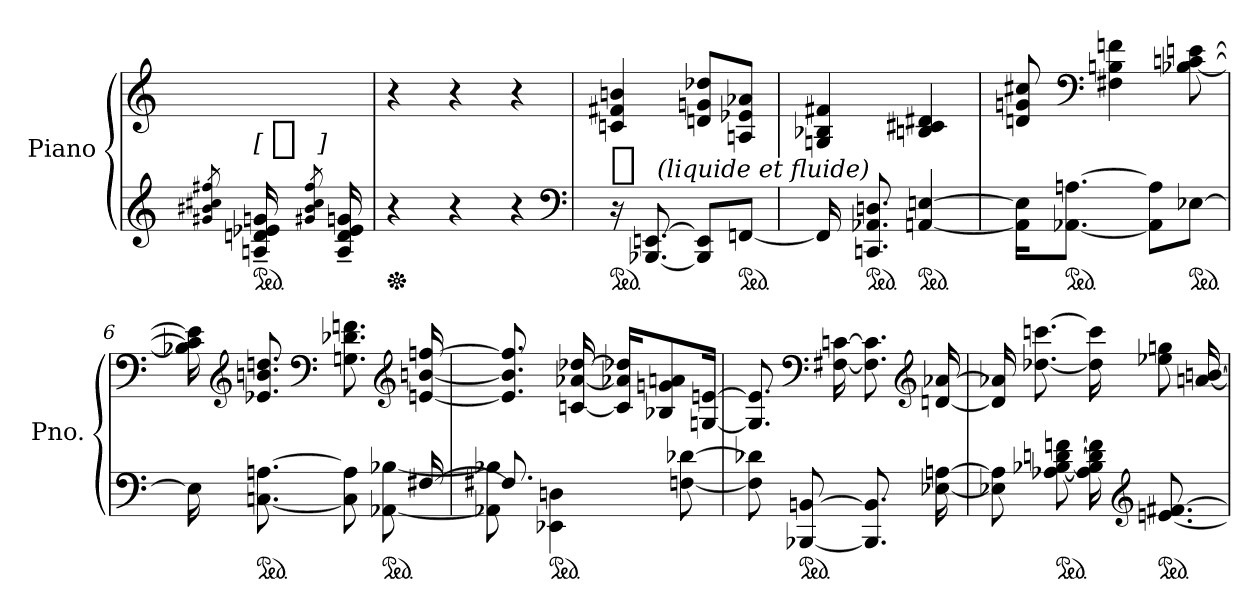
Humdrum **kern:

**kern	**kern	**dynam
*part1	*part1	*part1
*staff2	*staff1	*staff1/2
*I"Piano	*	*
*I'Pno.	*	*
*clefG2	*clefG2	*
*k[]	*k[]	*
=1	=1	=1
8qg#X/ 8qb#X/ 8qcc#X/ 8qff#X/	.	.
!	!	!LO:DY:t=[ %s ]
*ped	*	*
16An~> 16dn~> 16e-X~> 16gn~>	8ryy	fff
8qg#X/ 8qb#/ 8qcc#/ 8qff#/	.	.
16A~> 16d~> 16e-~> 16gn~>	.	.
=2	=2	=2
*Xped	*	*
4r	4r	.
4r	4r	.
4r	4r	.
*clefF4	*	*
=3	=3	=3
!	!LO:TX:a:i:t=(l'eau reflète les saules et les peupliers)	!
!LO:TX:b:i:t=(sourdine)	!	!
!	!	!LO:DY:t=%s (liquide et fluide)
*ped	*	*
*	*MM76	*
16r	4cn 4f#X 4bn	pp
[8.BBB-X [8.EEn	.	.
8BBB-] 8EE]L	8dn 8gn 8dd-XL	.
*ped	*	*
[8FFnJ	8An 8e-X 8a-XJ	.
=4	=4	=4
16FFn]	4Gn 4B-X 4f#X	.
*ped	*	*
8.CCn 8.AA-X 8.Dn	.	.
*ped	*	*
[4AAn [4En	4Bn 4c#X 4d#X	.
=5	=5	=5
16AA] 16E]KL	8dn 8gn 8cc#X	.
*	*clefF4	*
*ped	*	*
[8.AA-X [8.AnJ	.	.
.	4F#X 4Bn 4fn	.
8AA-] 8A]L	.	.
*ped	*	*
[8E-XJ	[8B-X [8cn [8en	.
=6	=6	=6
*^	*	*
16E-]	4ryy	16B-X] 16cn] 16en]	.
*	*	*clefG2	*
*ped	*	*	*
[8.Cn [8.An	.	8.e-X 8.bn 8.ddn	.
*	*	*clefF4	*
8C] 8A]	8ryy	8.Gn 8.d-X 8.fn	.
*ped	*	*	*
16ryy	[8AA-X [8B-X	.	.
*	*	*clefG2	*
[16F#X	.	[16en/ [16bn/ [16ffn/	.
=7	=7	=7	=7
8.F#X]	8AA-X] 8B-X]	8.en]/ 8.bn]/ 8.ffn]/	.
*ped	*	*	*
.	4EE-X 4Dn	.	.
16ryy	.	[16cn [16a-X [16dd-X	.
4ryy	.	16c] 16a-X] 16dd-X]KL	.
.	.	8B-X 8gn 8an	.
.	[8Fn [8d-X	.	.
.	.	[16Gn [16enJk	.
*v	*v	*	*
=8	=8	=8
8F] 8d-X]	8.Gn] 8.en]	.
*ped	*	*
[8BBB-X [8BBn	.	.
*	*clefF4	*
.	[16F#X [16cn	.
8.BBB-] 8.BB]	8.F#] 8.c]	.
*	*clefG2	*
[16E-X [16An	[16dn [16a-X	.
=9	=9	=9
8E-X] 8An]	16dn] 16a-X]	.
.	[8.dd-X [8.cccn	.
*ped	*	*
[8A-X [8B-X [8dn [8fn	.	.
16A-] 16B-] 16d] 16f]	16dd-] 16ccc]	.
*clefG2	*	*
*ped	*	*
[8.en [8.f#X	8ee-X 8ggn	.
.	[16an [16bn	.
=	=	=
*-	*-	*-
